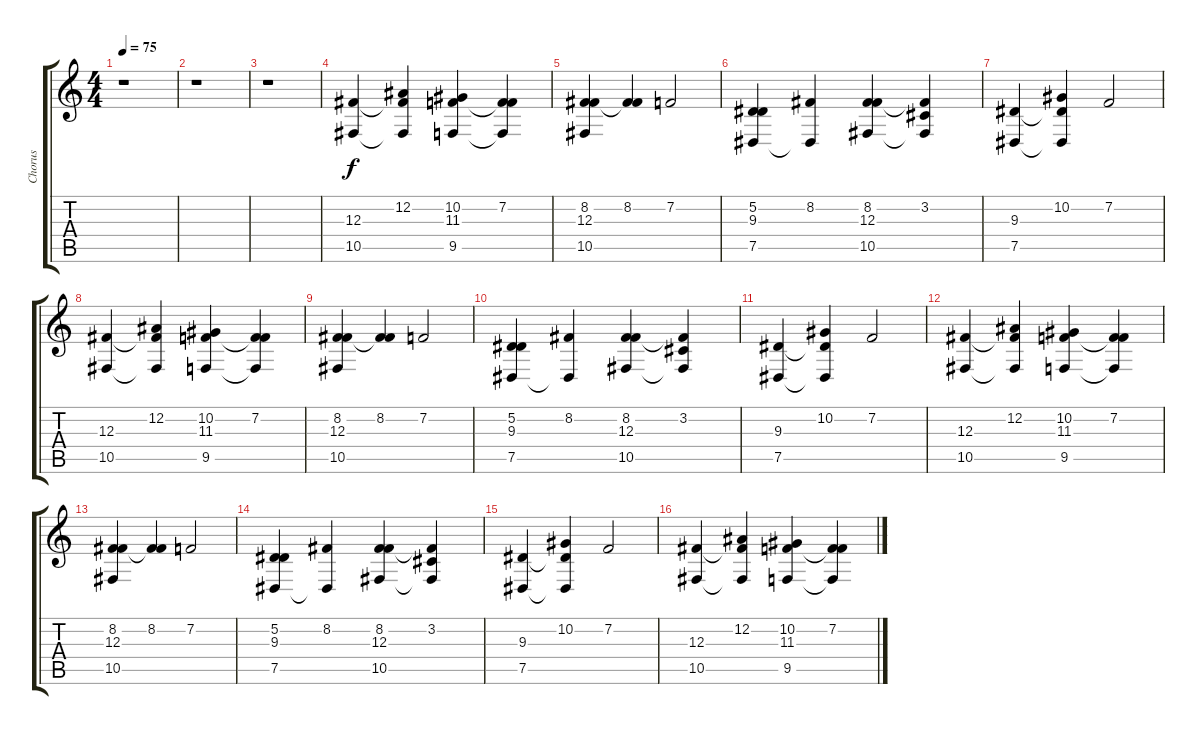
\track ("Chorus" "Chorus") {instrument choiraahs}
\staff {score tabs}
\tuning (Eb4 Bb3 Gb3 Db3 Ab2 Eb2) {hide}
\ts (4 4)
\tempo 75
\clef g2
\ks c
r.1{dy f} |
r.1 |
r.1 |
(12.3 10.5).4 (12.2 12.3{t} 10.5{t}).4 (10.2 11.3 9.5).4 (7.2 11.3{t} 9.5{t}).4 |
(8.2 12.3 10.5).4 (8.2 12.3{t}).4 7.2.2 |
(5.2 9.3 7.5).4 (8.2 7.5{t}).4 (8.2 12.3 10.5).4 (3.2 12.3{t} 10.5{t}).4 |
(9.3 7.5).4 (10.2 9.3{t} 7.5{t}).4 7.2.2 |
(12.3 10.5).4 (12.2 12.3{t} 10.5{t}).4 (10.2 11.3 9.5).4 (7.2 11.3{t} 9.5{t}).4 |
(8.2 12.3 10.5).4 (8.2 12.3{t}).4 7.2.2 |
(5.2 9.3 7.5).4 (8.2 7.5{t}).4 (8.2 12.3 10.5).4 (3.2 12.3{t} 10.5{t}).4 |
(9.3 7.5).4 (10.2 9.3{t} 7.5{t}).4 7.2.2 |
(12.3 10.5).4 (12.2 12.3{t} 10.5{t}).4 (10.2 11.3 9.5).4 (7.2 11.3{t} 9.5{t}).4 |
(8.2 12.3 10.5).4 (8.2 12.3{t}).4 7.2.2 |
(5.2 9.3 7.5).4 (8.2 7.5{t}).4 (8.2 12.3 10.5).4 (3.2 12.3{t} 10.5{t}).4 |
(9.3 7.5).4 (10.2 9.3{t} 7.5{t}).4 7.2.2 |
(12.3 10.5).4 (12.2 12.3{t} 10.5{t}).4 (10.2 11.3 9.5).4 (7.2 11.3{t} 9.5{t}).4
